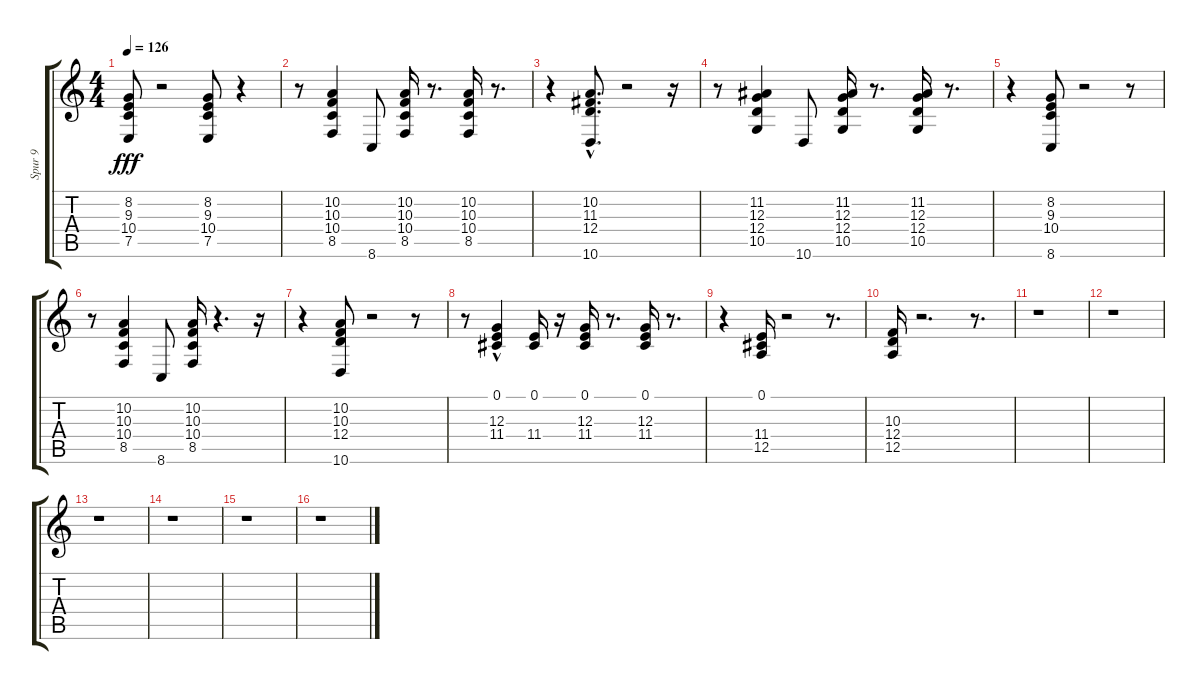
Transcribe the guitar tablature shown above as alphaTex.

\track ("Spur 9" "Spur 9") {instrument brasssection}
\staff {score tabs}
\tuning (E4 B3 G3 D3 A2 E2) {hide}
\ts (4 4)
\tempo 126
\clef g2
\ks c
(8.2 9.3 10.4 7.5).8{dy fff} r.2 (8.2 9.3 10.4 7.5).8 r.4 |
r.8 (10.2 10.3 10.4 8.5).4 8.6.8 (10.2 10.3 10.4 8.5).16 r.8{d} (10.2 10.3 10.4 8.5).16 r.8{d} |
r.4 (10.2{hac} 11.3{hac} 12.4{hac} 10.6{hac}).8{d} r.2 r.16 |
r.8 (11.2 12.3 12.4 10.5).4 10.6.8 (11.2 12.3 12.4 10.5).16 r.8{d} (11.2 12.3 12.4 10.5).16 r.8{d} |
r.4 (8.2 9.3 10.4 8.6).8 r.2 r.8 |
r.8 (10.2 10.3 10.4 8.5).4 8.6.8 (10.2 10.3 10.4 8.5).16 r.4{d} r.16 |
r.4 (10.2 10.3 12.4 10.6).8 r.2 r.8 |
r.8 (0.1 12.3 11.4{hac}).4 (0.1 11.4).16 r.16 (0.1 12.3 11.4).16 r.8{d} (0.1 12.3 11.4).16 r.8{d} |
r.4 (0.1 11.4 12.5).16 r.2 r.8{d} |
(10.3 12.4 12.5).16 r.2{d} r.8{d} |
r.1 |
r.1 |
r.1 |
r.1 |
r.1 |
r.1
